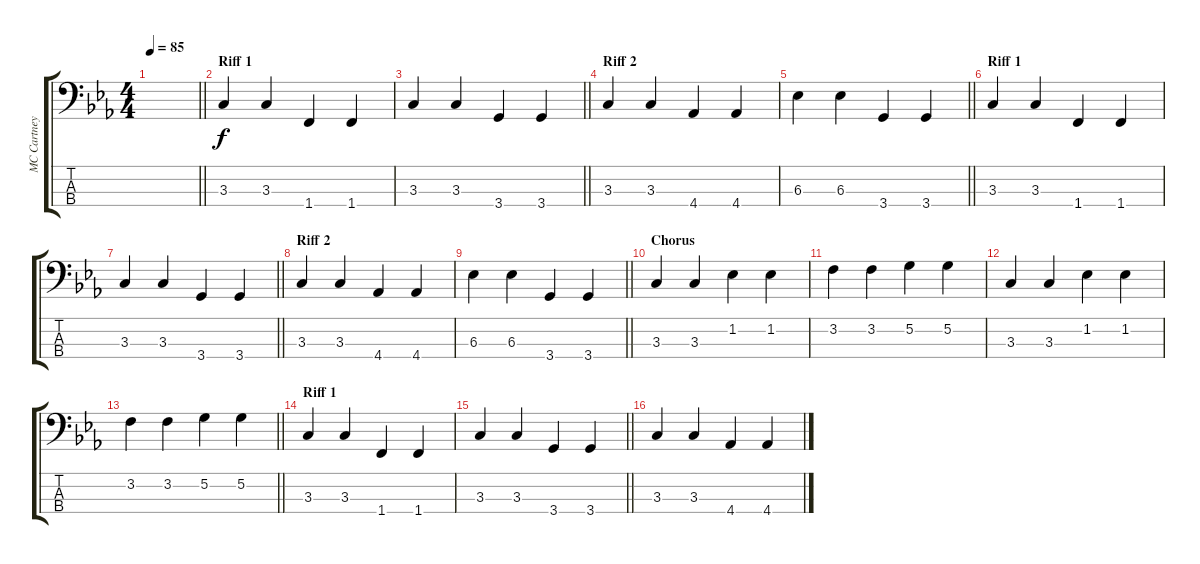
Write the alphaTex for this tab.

\track ("MC Cartney" "MC Cartney") {instrument electricbassfinger}
\staff {score tabs}
\tuning (G2 D2 A1 E1) {hide}
\ts (4 4)
\tempo 85
\clef f4
\barLineRight lightlight
\ks cminor
|
\section ("" "Riff 1")
3.3.4 3.3.4 1.4.4 1.4.4 |
\barLineRight lightlight
3.3.4 3.3.4 3.4.4 3.4.4 |
\section ("" "Riff 2")
3.3.4 3.3.4 4.4.4 4.4.4 |
\barLineRight lightlight
6.3.4 6.3.4 3.4.4 3.4.4 |
\section ("" "Riff 1")
3.3.4 3.3.4 1.4.4 1.4.4 |
\barLineRight lightlight
3.3.4 3.3.4 3.4.4 3.4.4 |
\section ("" "Riff 2")
3.3.4 3.3.4 4.4.4 4.4.4 |
\barLineRight lightlight
6.3.4 6.3.4 3.4.4 3.4.4 |
\section ("" "Chorus")
3.3.4 3.3.4 1.2.4 1.2.4 |
3.2.4{volume 16} 3.2.4 5.2.4 5.2.4 |
3.3.4{volume 13} 3.3.4 1.2.4 1.2.4 |
\barLineRight lightlight
3.2.4{volume 16} 3.2.4 5.2.4 5.2.4 |
\section ("" "Riff 1")
3.3.4{volume 13} 3.3.4 1.4.4 1.4.4 |
\barLineRight lightlight
3.3.4 3.3.4 3.4.4 3.4.4 |
3.3.4 3.3.4 4.4.4 4.4.4
